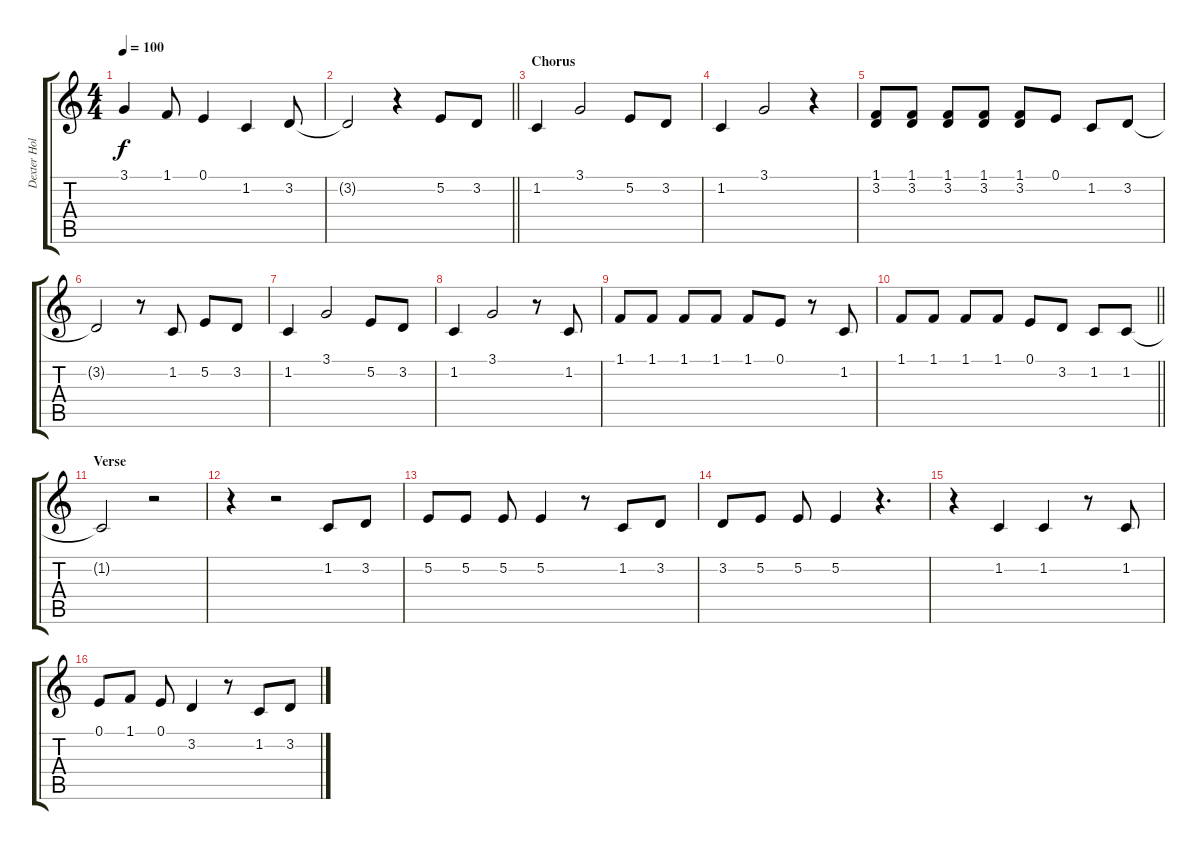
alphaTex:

\track ("Dexter Holland - Vocals" "Dexter Hol") {instrument altosax}
\staff {score tabs}
\tuning (E4 B3 G3 D3 A2 E2) {hide}
\ts (4 4)
\tempo 100
\clef g2
\ks c
3.1.4{dy f} 1.1.8 0.1.4 1.2.4 3.2.8 |
\barLineRight lightlight
3.2{t}.2 r.4 5.2.8 3.2.8 |
\section ("" "Chorus")
1.2.4 3.1.2 5.2.8 3.2.8 |
1.2.4 3.1.2 r.4 |
(1.1 3.2).8 (1.1 3.2).8 (1.1 3.2).8 (1.1 3.2).8 (1.1 3.2).8 0.1.8 1.2.8 3.2.8 |
3.2{t}.2 r.8 1.2.8 5.2.8 3.2.8 |
1.2.4 3.1.2 5.2.8 3.2.8 |
1.2.4 3.1.2 r.8 1.2.8 |
1.1.8 1.1.8 1.1.8 1.1.8 1.1.8 0.1.8 r.8 1.2.8 |
\barLineRight lightlight
1.1.8 1.1.8 1.1.8 1.1.8 0.1.8 3.2.8 1.2.8 1.2.8 |
\section ("" "Verse")
1.2{t}.2 r.2 |
r.4 r.2 1.2.8 3.2.8 |
5.2.8 5.2.8 5.2.8 5.2.4 r.8 1.2.8 3.2.8 |
3.2.8 5.2.8 5.2.8 5.2.4 r.4{d} |
r.4 1.2.4 1.2.4 r.8 1.2.8 |
0.1.8 1.1.8 0.1.8 3.2.4 r.8 1.2.8 3.2.8
